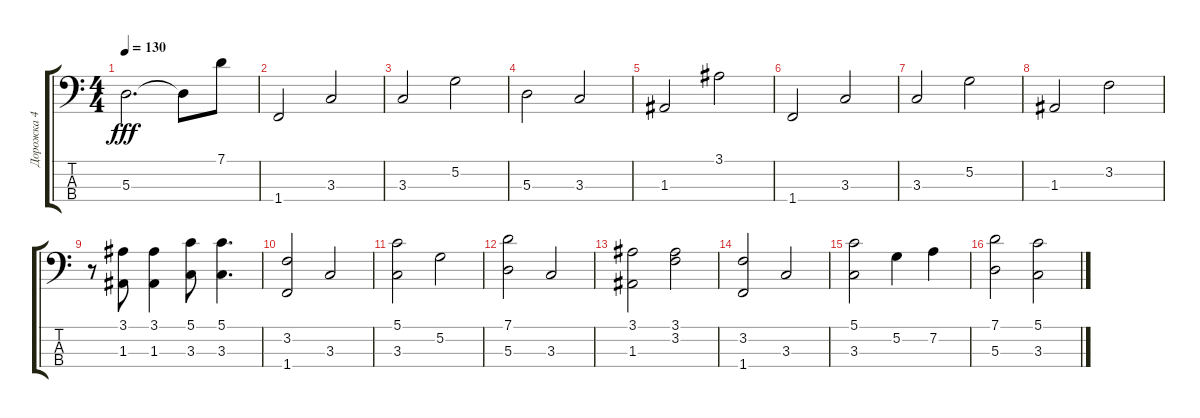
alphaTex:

\track ("Дорожка 4" "Дорожка 4") {instrument electricbasspick}
\staff {score tabs}
\tuning (G2 D2 A1 E1) {hide}
\ts (4 4)
\tempo 130
\clef f4
\ks c
5.3.2{d dy fff} 5.3{t}.8 7.1.8 |
1.4.2 3.3.2 |
3.3.2 5.2.2 |
5.3.2 3.3.2 |
1.3.2 3.1.2 |
1.4.2 3.3.2 |
3.3.2 5.2.2 |
1.3.2 3.2.2 |
r.8 (3.1 1.3).8 (3.1 1.3).4 (5.1 3.3).8 (5.1 3.3).4{d} |
(3.2 1.4).2 3.3.2 |
(5.1 3.3).2 5.2.2 |
(7.1 5.3).2 3.3.2 |
(3.1 1.3).2 (3.1 3.2).2 |
(3.2 1.4).2 3.3.2 |
(5.1 3.3).2 5.2.4 7.2.4 |
(7.1 5.3).2 (5.1 3.3).2
